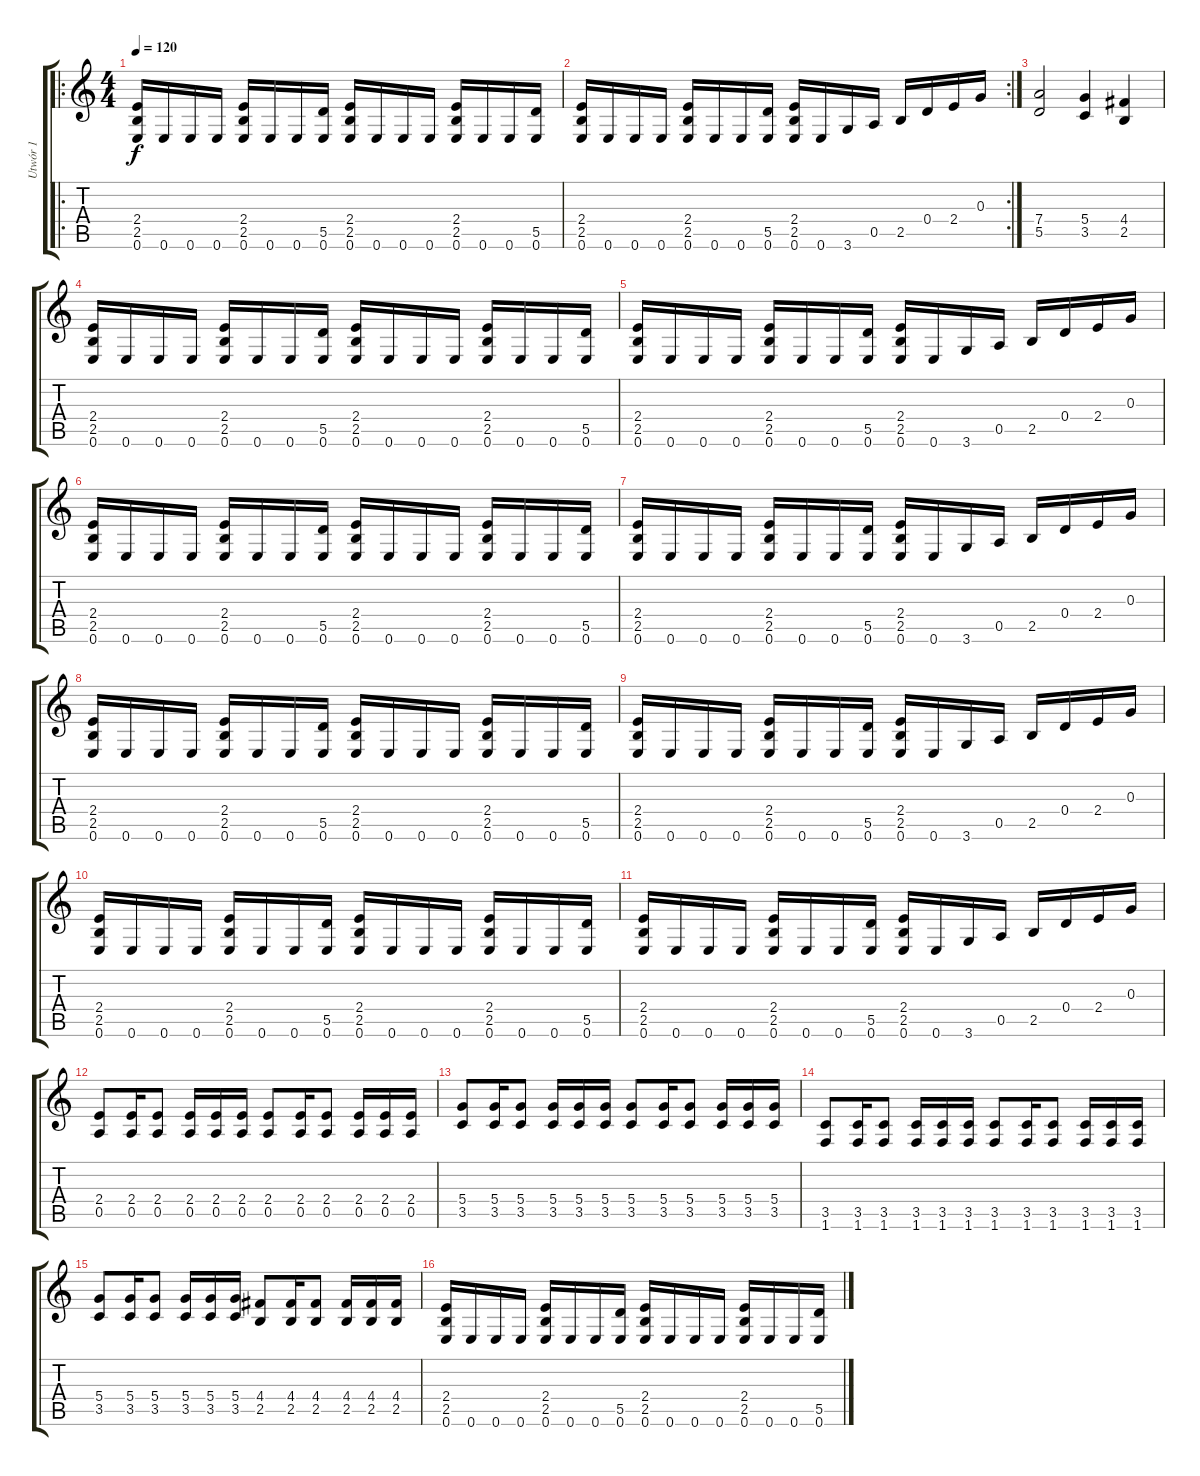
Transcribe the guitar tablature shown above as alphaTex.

\track ("Utwór 1" "Utwór 1") {instrument distortionguitar}
\staff {score tabs}
\tuning (E4 B3 G3 D3 A2 E2) {hide}
\ro
\ts (4 4)
\tempo 120
\clef g2
\ks c
(2.4 2.5 0.6).16{dy f instrument distortionguitar} 0.6.16 0.6.16 0.6.16 (2.4 2.5 0.6).16 0.6.16 0.6.16 (5.5 0.6).16 (2.4 2.5 0.6).16 0.6.16 0.6.16 0.6.16 (2.4 2.5 0.6).16 0.6.16 0.6.16 (5.5 0.6).16 |
\rc 2
(2.4 2.5 0.6).16 0.6.16 0.6.16 0.6.16 (2.4 2.5 0.6).16 0.6.16 0.6.16 (5.5 0.6).16 (2.4 2.5 0.6).16 0.6.16 3.6.16 0.5.16 2.5.16 0.4.16 2.4.16 0.3.16 |
(7.4 5.5).2 (5.4 3.5).4 (4.4 2.5).4 |
(2.4 2.5 0.6).16 0.6.16 0.6.16 0.6.16 (2.4 2.5 0.6).16 0.6.16 0.6.16 (5.5 0.6).16 (2.4 2.5 0.6).16 0.6.16 0.6.16 0.6.16 (2.4 2.5 0.6).16 0.6.16 0.6.16 (5.5 0.6).16 |
(2.4 2.5 0.6).16 0.6.16 0.6.16 0.6.16 (2.4 2.5 0.6).16 0.6.16 0.6.16 (5.5 0.6).16 (2.4 2.5 0.6).16 0.6.16 3.6.16 0.5.16 2.5.16 0.4.16 2.4.16 0.3.16 |
(2.4 2.5 0.6).16 0.6.16 0.6.16 0.6.16 (2.4 2.5 0.6).16 0.6.16 0.6.16 (5.5 0.6).16 (2.4 2.5 0.6).16 0.6.16 0.6.16 0.6.16 (2.4 2.5 0.6).16 0.6.16 0.6.16 (5.5 0.6).16 |
(2.4 2.5 0.6).16 0.6.16 0.6.16 0.6.16 (2.4 2.5 0.6).16 0.6.16 0.6.16 (5.5 0.6).16 (2.4 2.5 0.6).16 0.6.16 3.6.16 0.5.16 2.5.16 0.4.16 2.4.16 0.3.16 |
(2.4 2.5 0.6).16 0.6.16 0.6.16 0.6.16 (2.4 2.5 0.6).16 0.6.16 0.6.16 (5.5 0.6).16 (2.4 2.5 0.6).16 0.6.16 0.6.16 0.6.16 (2.4 2.5 0.6).16 0.6.16 0.6.16 (5.5 0.6).16 |
(2.4 2.5 0.6).16 0.6.16 0.6.16 0.6.16 (2.4 2.5 0.6).16 0.6.16 0.6.16 (5.5 0.6).16 (2.4 2.5 0.6).16 0.6.16 3.6.16 0.5.16 2.5.16 0.4.16 2.4.16 0.3.16 |
(2.4 2.5 0.6).16 0.6.16 0.6.16 0.6.16 (2.4 2.5 0.6).16 0.6.16 0.6.16 (5.5 0.6).16 (2.4 2.5 0.6).16 0.6.16 0.6.16 0.6.16 (2.4 2.5 0.6).16 0.6.16 0.6.16 (5.5 0.6).16 |
(2.4 2.5 0.6).16 0.6.16 0.6.16 0.6.16 (2.4 2.5 0.6).16 0.6.16 0.6.16 (5.5 0.6).16 (2.4 2.5 0.6).16 0.6.16 3.6.16 0.5.16 2.5.16 0.4.16 2.4.16 0.3.16 |
(2.4 0.5).8 (2.4 0.5).16 (2.4 0.5).8 (2.4 0.5).16 (2.4 0.5).16 (2.4 0.5).16 (2.4 0.5).8 (2.4 0.5).16 (2.4 0.5).8 (2.4 0.5).16 (2.4 0.5).16 (2.4 0.5).16 |
(5.4 3.5).8 (5.4 3.5).16 (5.4 3.5).8 (5.4 3.5).16 (5.4 3.5).16 (5.4 3.5).16 (5.4 3.5).8 (5.4 3.5).16 (5.4 3.5).8 (5.4 3.5).16 (5.4 3.5).16 (5.4 3.5).16 |
(3.5 1.6).8 (3.5 1.6).16 (3.5 1.6).8 (3.5 1.6).16 (3.5 1.6).16 (3.5 1.6).16 (3.5 1.6).8 (3.5 1.6).16 (3.5 1.6).8 (3.5 1.6).16 (3.5 1.6).16 (3.5 1.6).16 |
(5.4 3.5).8 (5.4 3.5).16 (5.4 3.5).8 (5.4 3.5).16 (5.4 3.5).16 (5.4 3.5).16 (4.4 2.5).8 (4.4 2.5).16 (4.4 2.5).8 (4.4 2.5).16 (4.4 2.5).16 (4.4 2.5).16 |
(2.4 2.5 0.6).16 0.6.16 0.6.16 0.6.16 (2.4 2.5 0.6).16 0.6.16 0.6.16 (5.5 0.6).16 (2.4 2.5 0.6).16 0.6.16 0.6.16 0.6.16 (2.4 2.5 0.6).16 0.6.16 0.6.16 (5.5 0.6).16
